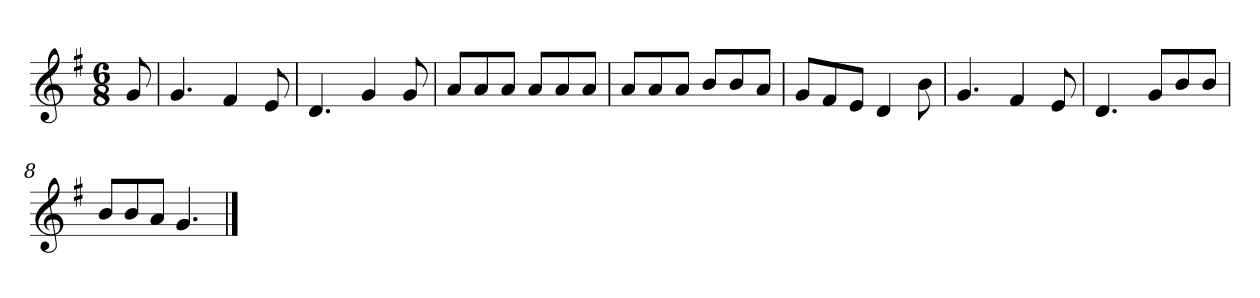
**kern
*part1
*staff1
*k[f#]
*M6/8
*MM120
=
8g
=1
4.g
4f#
8e
=2
4.d
4g
8g
=3
8aL
8a
8aJ
8aL
8a
8aJ
=4
8aL
8a
8aJ
8bL
8b
8aJ
=5
8gL
8f#
8eJ
4d
8b
=6
4.g
4f#
8e
=7
4.d
8gL
8b
8bJ
=8
8bL
8b
8aJ
4.g
==
*-
